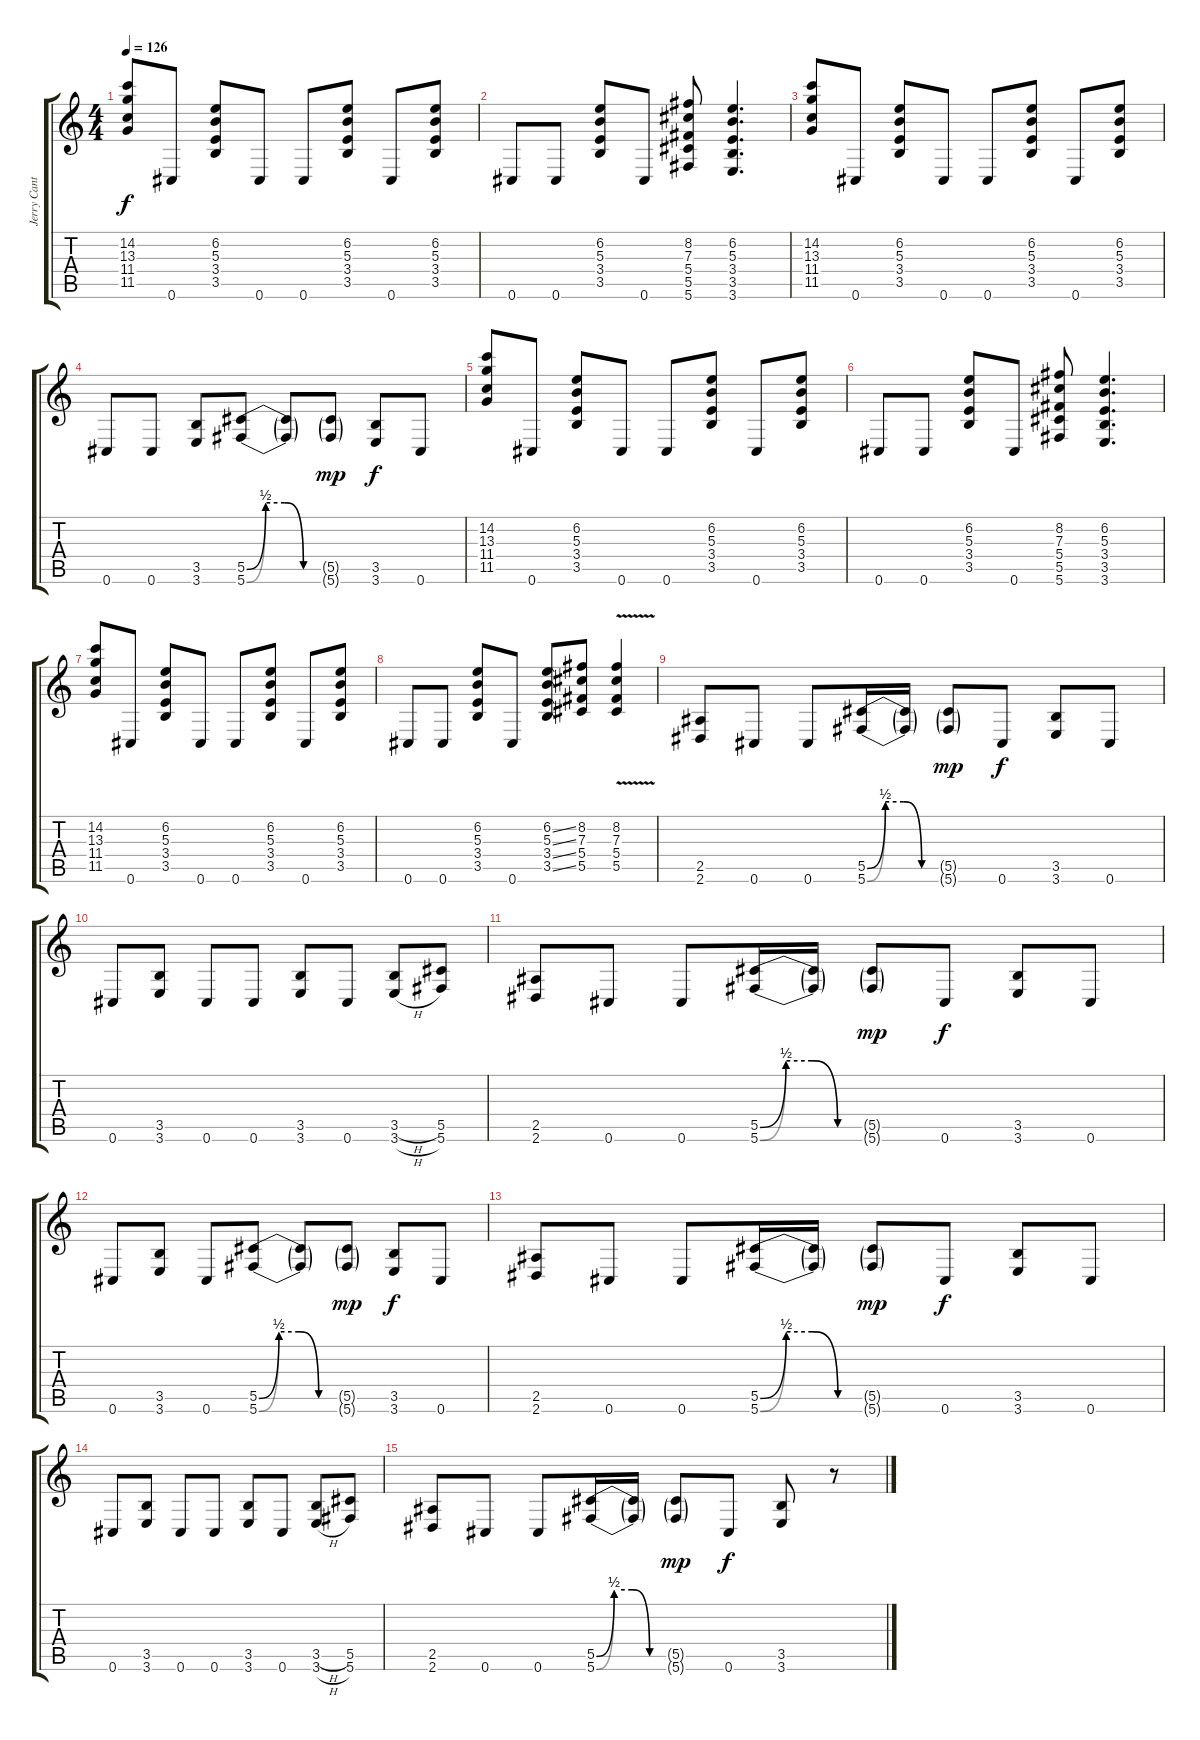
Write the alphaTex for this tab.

\track ("Jerry Cantrell - Guitar 1" "Jerry Cant") {instrument overdrivenguitar}
\staff {score tabs}
\tuning (Eb4 Bb3 Gb3 Db3 Ab2 Db2) {hide}
\ts (4 4)
\tempo 126
\clef g2
\ks c
(14.2 13.3 11.4 11.5).8{dy f} 0.6.8 (6.2 5.3 3.4 3.5).8 0.6.8 0.6.8 (6.2 5.3 3.4 3.5).8 0.6.8 (6.2 5.3 3.4 3.5).8 |
0.6.8 0.6.8 (6.2 5.3 3.4 3.5).8 0.6.8 (8.2 7.3 5.4 5.5 5.6).8 (6.2 5.3 3.4 3.5 3.6).4{d} |
(14.2 13.3 11.4 11.5).8 0.6.8 (6.2 5.3 3.4 3.5).8 0.6.8 0.6.8 (6.2 5.3 3.4 3.5).8 0.6.8 (6.2 5.3 3.4 3.5).8 |
0.6.8 0.6.8 (3.5 3.6).8 (5.5{be (custom 0 0 15 2 30 2 45 0 60 0)} 5.6{be (custom 0 0 15 2 30 2 45 0 60 0)}).8 (5.5{t} 5.6{t}).8 (5.5{g} 5.6{g}).8{dy mp} (3.5 3.6).8{dy f} 0.6.8 |
(14.2 13.3 11.4 11.5).8 0.6.8 (6.2 5.3 3.4 3.5).8 0.6.8 0.6.8 (6.2 5.3 3.4 3.5).8 0.6.8 (6.2 5.3 3.4 3.5).8 |
0.6.8 0.6.8 (6.2 5.3 3.4 3.5).8 0.6.8 (8.2 7.3 5.4 5.5 5.6).8 (6.2 5.3 3.4 3.5 3.6).4{d} |
(14.2 13.3 11.4 11.5).8 0.6.8 (6.2 5.3 3.4 3.5).8 0.6.8 0.6.8 (6.2 5.3 3.4 3.5).8 0.6.8 (6.2 5.3 3.4 3.5).8 |
0.6.8 0.6.8 (6.2 5.3 3.4 3.5).8 0.6.8 (6.2{ss} 5.3{ss} 3.4{ss} 3.5{ss}).8 (8.2 7.3 5.4 5.5).8 (8.2{v} 7.3{v} 5.4{v} 5.5{v}).4 |
(2.5 2.6).8 0.6.8 0.6.8 (5.5{be (custom 0 0 15 2 30 2 45 0 60 0)} 5.6{be (custom 0 0 15 2 30 2 45 0 60 0)}).16 (5.5{t} 5.6{t}).16 (5.5{g} 5.6{g}).8{dy mp} 0.6.8{dy f} (3.5 3.6).8 0.6.8 |
0.6.8 (3.5 3.6).8 0.6.8 0.6.8 (3.5 3.6).8 0.6.8 (3.5{h} 3.6{h}).8 (5.5 5.6).8 |
(2.5 2.6).8 0.6.8 0.6.8 (5.5{be (custom 0 0 15 2 30 2 45 0 60 0)} 5.6{be (custom 0 0 15 2 30 2 45 0 60 0)}).16 (5.5{t} 5.6{t}).16 (5.5{g} 5.6{g}).8{dy mp} 0.6.8{dy f} (3.5 3.6).8 0.6.8 |
0.6.8 (3.5 3.6).8 0.6.8 (5.5{be (custom 0 0 15 2 30 2 45 0 60 0)} 5.6{be (custom 0 0 15 2 30 2 45 0 60 0)}).8 (5.5{t} 5.6{t}).8 (5.5{g} 5.6{g}).8{dy mp} (3.5 3.6).8{dy f} 0.6.8 |
(2.5 2.6).8 0.6.8 0.6.8 (5.5{be (custom 0 0 15 2 30 2 45 0 60 0)} 5.6{be (custom 0 0 15 2 30 2 45 0 60 0)}).16 (5.5{t} 5.6{t}).16 (5.5{g} 5.6{g}).8{dy mp} 0.6.8{dy f} (3.5 3.6).8 0.6.8 |
0.6.8 (3.5 3.6).8 0.6.8 0.6.8 (3.5 3.6).8 0.6.8 (3.5{h} 3.6{h}).8 (5.5 5.6).8 |
(2.5 2.6).8 0.6.8 0.6.8 (5.5{be (custom 0 0 15 2 30 2 45 0 60 0)} 5.6{be (custom 0 0 15 2 30 2 45 0 60 0)}).16 (5.5{t} 5.6{t}).16 (5.5{g} 5.6{g}).8{dy mp} 0.6.8{dy f} (3.5 3.6).8 r.8
